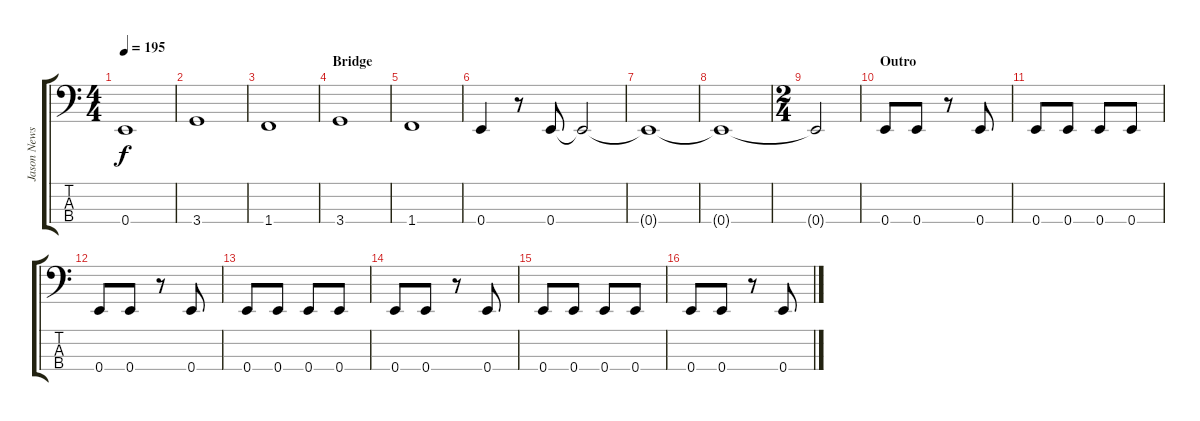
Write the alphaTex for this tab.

\track ("Jason Newsted" "Jason News") {instrument electricbasspick}
\staff {score tabs}
\tuning (G2 D2 A1 E1) {hide}
\ts (4 4)
\tempo 195
\clef f4
\ks c
0.4.1{dy f} |
3.4.1 |
1.4.1 |
\section ("" "Bridge")
3.4.1 |
1.4.1 |
0.4.4 r.8 0.4.8 0.4{t}.2 |
0.4{t}.1 |
0.4{t}.1 |
\ts (2 4)
0.4{t}.2 |
\section ("" "Outro")
0.4.8 0.4.8 r.8 0.4.8 |
0.4.8 0.4.8 0.4.8 0.4.8 |
0.4.8 0.4.8 r.8 0.4.8 |
0.4.8 0.4.8 0.4.8 0.4.8 |
0.4.8 0.4.8 r.8 0.4.8 |
0.4.8 0.4.8 0.4.8 0.4.8 |
0.4.8 0.4.8 r.8 0.4.8
